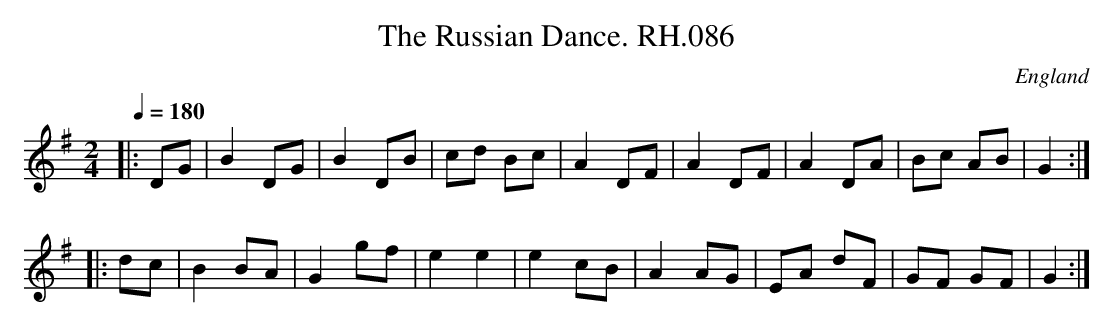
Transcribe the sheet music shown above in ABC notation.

X:1
T:Russian Dance. RH.086, The
O:England
M:2/4
L:1/8
Q:1/4=180
K:G
|:DG|B2 DG|B2 DB|cd Bc|A2 DF|\
A2 DF|A2 DA|Bc AB|G2:|
|:dc|B2 BA|G2 gf|e2 e2|e2 cB|\
A2 AG|EA dF|GF GF|G2:|
